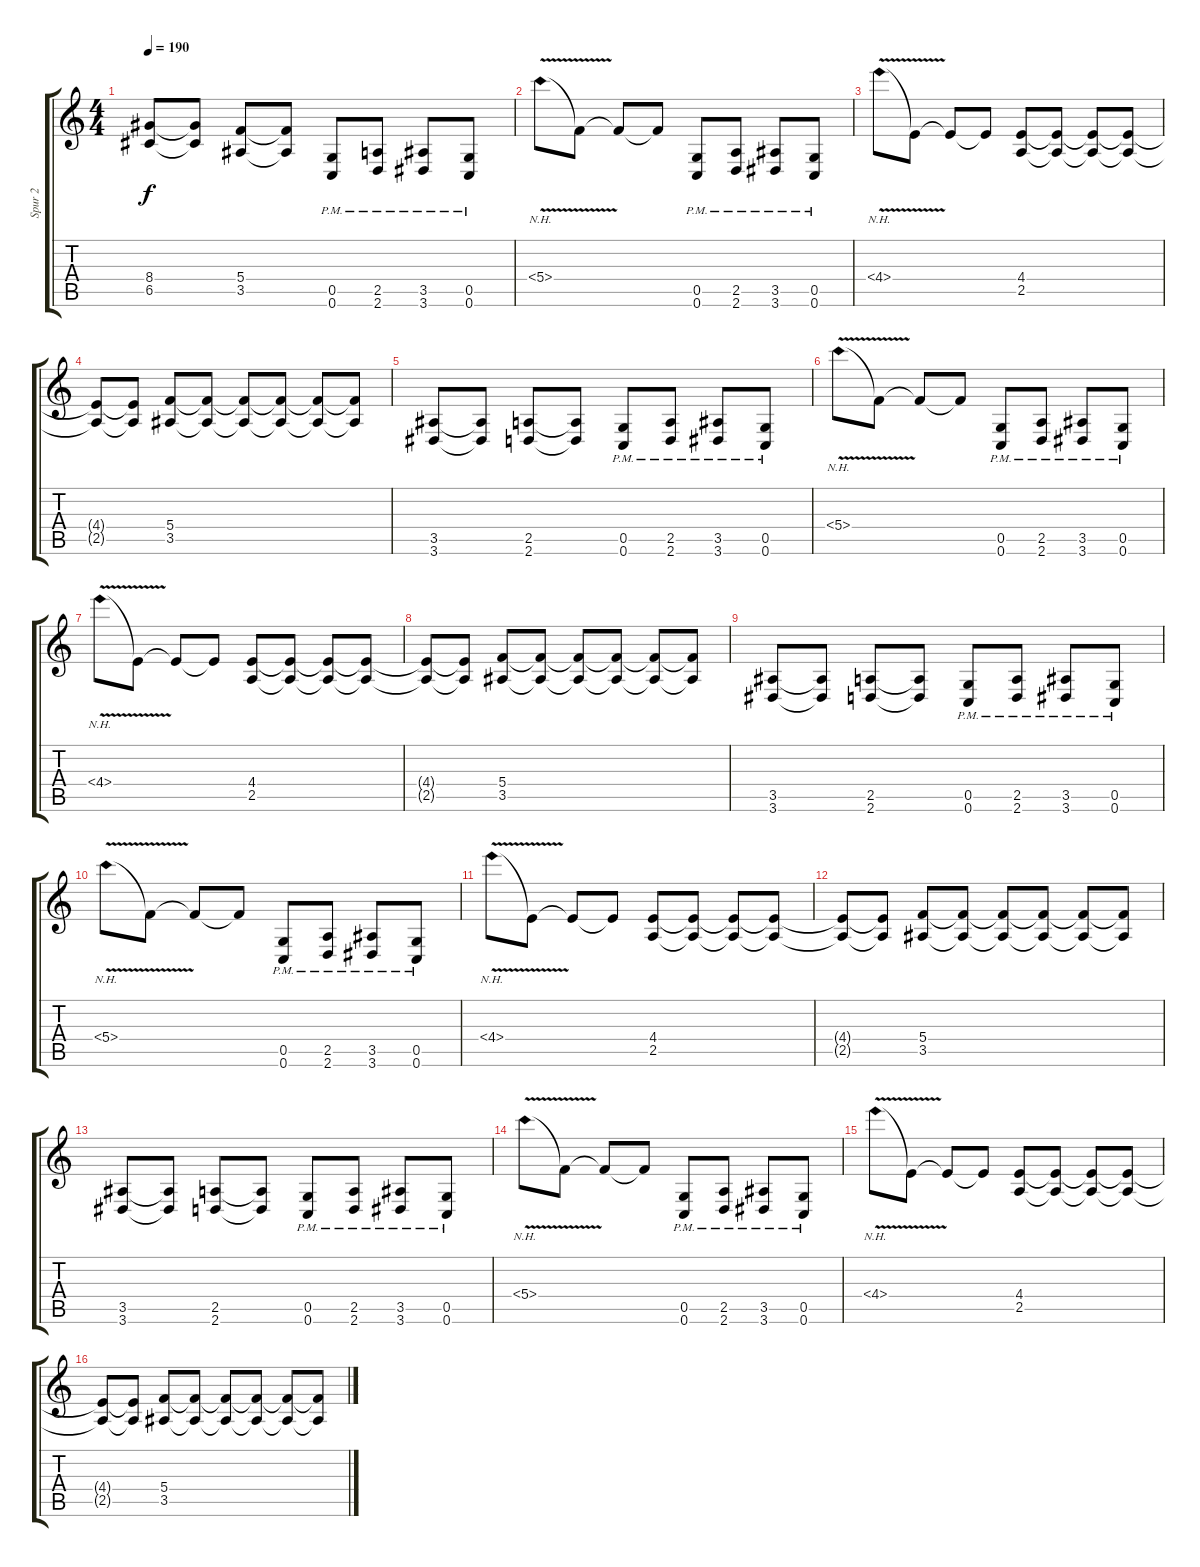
\track ("Spur 2" "Spur 2") {instrument overdrivenguitar}
\staff {score tabs}
\tuning (E4 C4 G3 C3 G2 C2) {hide}
\ts (4 4)
\tempo 190
\clef g2
\ks c
(8.4 6.5).8{dy f} (8.4{t} 6.5{t}).8 (5.4 3.5).8 (5.4{t} 3.5{t}).8 (0.5{pm} 0.6{pm}).8 (2.5{pm} 2.6{pm}).8 (3.5{pm} 3.6{pm}).8 (0.5{pm} 0.6{pm}).8 |
5.4{nh v}.8 5.4{t}.8 5.4{t}.8 5.4{t}.8 (0.5{pm} 0.6{pm}).8 (2.5{pm} 2.6{pm}).8 (3.5{pm} 3.6{pm}).8 (0.5{pm} 0.6{pm}).8 |
4.4{nh v}.8 4.4{t}.8 4.4{t}.8 4.4{t}.8 (4.4 2.5).8 (4.4{t} 2.5{t}).8 (4.4{t} 2.5{t}).8 (4.4{t} 2.5{t}).8 |
(4.4{t} 2.5{t}).8 (4.4{t} 2.5{t}).8 (5.4 3.5).8 (5.4{t} 3.5{t}).8 (5.4{t} 3.5{t}).8 (5.4{t} 3.5{t}).8 (5.4{t} 3.5{t}).8 (5.4{t} 3.5{t}).8 |
(3.5 3.6).8 (3.5{t} 3.6{t}).8 (2.5 2.6).8 (2.5{t} 2.6{t}).8 (0.5{pm} 0.6{pm}).8 (2.5{pm} 2.6{pm}).8 (3.5{pm} 3.6{pm}).8 (0.5{pm} 0.6{pm}).8 |
5.4{nh v}.8 5.4{t}.8 5.4{t}.8 5.4{t}.8 (0.5{pm} 0.6{pm}).8 (2.5{pm} 2.6{pm}).8 (3.5{pm} 3.6{pm}).8 (0.5{pm} 0.6{pm}).8 |
4.4{nh v}.8 4.4{t}.8 4.4{t}.8 4.4{t}.8 (4.4 2.5).8 (4.4{t} 2.5{t}).8 (4.4{t} 2.5{t}).8 (4.4{t} 2.5{t}).8 |
(4.4{t} 2.5{t}).8 (4.4{t} 2.5{t}).8 (5.4 3.5).8 (5.4{t} 3.5{t}).8 (5.4{t} 3.5{t}).8 (5.4{t} 3.5{t}).8 (5.4{t} 3.5{t}).8 (5.4{t} 3.5{t}).8 |
(3.5 3.6).8 (3.5{t} 3.6{t}).8 (2.5 2.6).8 (2.5{t} 2.6{t}).8 (0.5{pm} 0.6{pm}).8 (2.5{pm} 2.6{pm}).8 (3.5{pm} 3.6{pm}).8 (0.5{pm} 0.6{pm}).8 |
5.4{nh v}.8 5.4{t}.8 5.4{t}.8 5.4{t}.8 (0.5{pm} 0.6{pm}).8 (2.5{pm} 2.6{pm}).8 (3.5{pm} 3.6{pm}).8 (0.5{pm} 0.6{pm}).8 |
4.4{nh v}.8 4.4{t}.8 4.4{t}.8 4.4{t}.8 (4.4 2.5).8 (4.4{t} 2.5{t}).8 (4.4{t} 2.5{t}).8 (4.4{t} 2.5{t}).8 |
(4.4{t} 2.5{t}).8 (4.4{t} 2.5{t}).8 (5.4 3.5).8 (5.4{t} 3.5{t}).8 (5.4{t} 3.5{t}).8 (5.4{t} 3.5{t}).8 (5.4{t} 3.5{t}).8 (5.4{t} 3.5{t}).8 |
(3.5 3.6).8 (3.5{t} 3.6{t}).8 (2.5 2.6).8 (2.5{t} 2.6{t}).8 (0.5{pm} 0.6{pm}).8 (2.5{pm} 2.6{pm}).8 (3.5{pm} 3.6{pm}).8 (0.5{pm} 0.6{pm}).8 |
5.4{nh v}.8 5.4{t}.8 5.4{t}.8 5.4{t}.8 (0.5{pm} 0.6{pm}).8 (2.5{pm} 2.6{pm}).8 (3.5{pm} 3.6{pm}).8 (0.5{pm} 0.6{pm}).8 |
4.4{nh v}.8 4.4{t}.8 4.4{t}.8 4.4{t}.8 (4.4 2.5).8 (4.4{t} 2.5{t}).8 (4.4{t} 2.5{t}).8 (4.4{t} 2.5{t}).8 |
(4.4{t} 2.5{t}).8 (4.4{t} 2.5{t}).8 (5.4 3.5).8 (5.4{t} 3.5{t}).8 (5.4{t} 3.5{t}).8 (5.4{t} 3.5{t}).8 (5.4{t} 3.5{t}).8 (5.4{t} 3.5{t}).8
